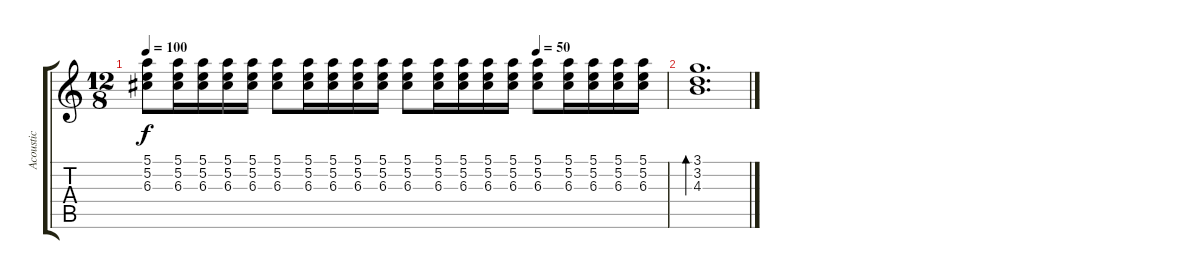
\track ("Acoustic" "Acoustic") {instrument electricguitarjazz}
\staff {score tabs}
\tuning (E4 B3 G3 D3 A2 E2) {hide}
\ts (12 8)
\tempo 100
\tempo (50 0.75)
\clef g2
\ks c
(5.1 5.2 6.3).8{dy f} (5.1 5.2 6.3).16 (5.1 5.2 6.3).16 (5.1 5.2 6.3).16 (5.1 5.2 6.3).16 (5.1 5.2 6.3).8 (5.1 5.2 6.3).16 (5.1 5.2 6.3).16 (5.1 5.2 6.3).16 (5.1 5.2 6.3).16 (5.1 5.2 6.3).8 (5.1 5.2 6.3).16 (5.1 5.2 6.3).16 (5.1 5.2 6.3).16 (5.1 5.2 6.3).16 (5.1 5.2 6.3).8 (5.1 5.2 6.3).16 (5.1 5.2 6.3).16 (5.1 5.2 6.3).16 (5.1 5.2 6.3).16 |
(3.1 3.2 4.3).1{d bd 240}
